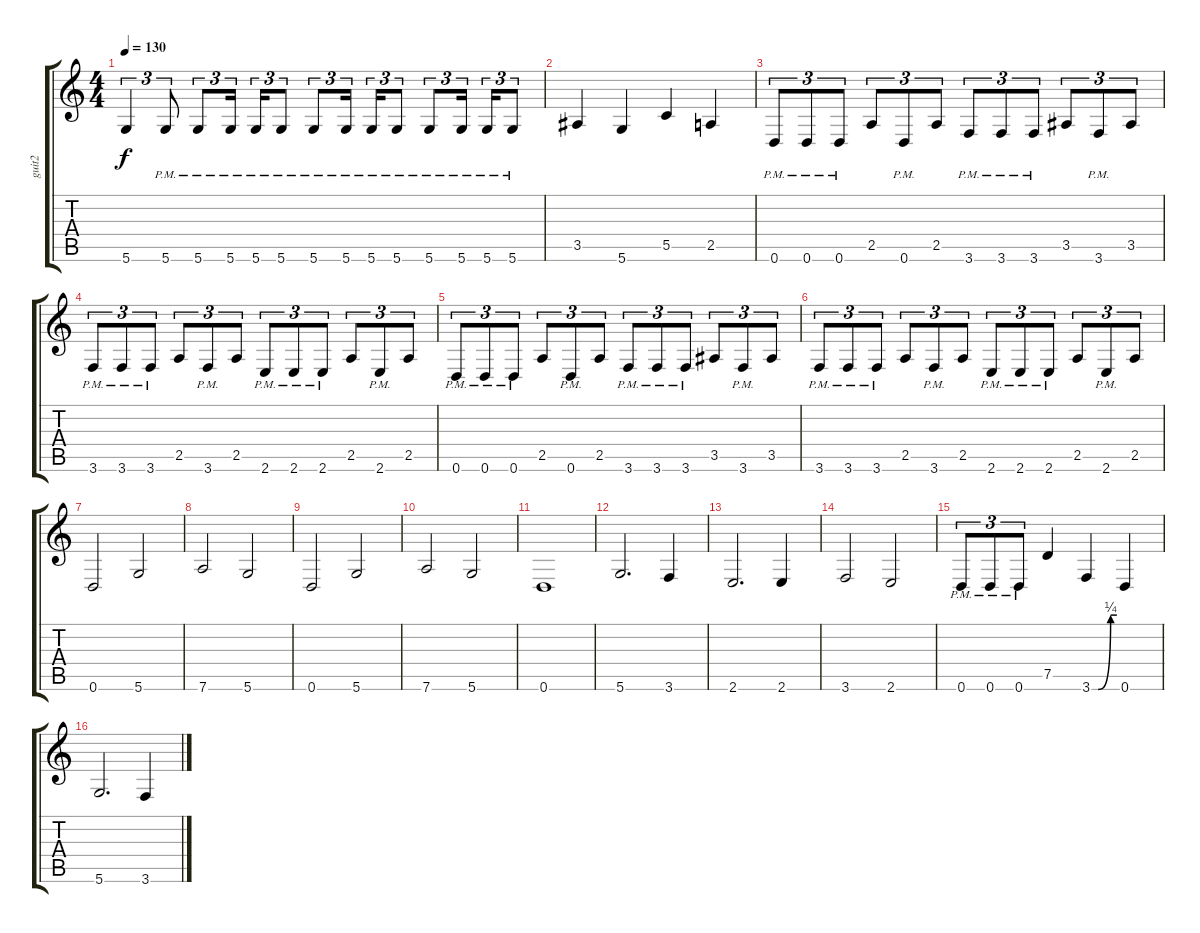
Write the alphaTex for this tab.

\track ("guit2" "guit2") {instrument distortionguitar}
\staff {score tabs}
\tuning (D4 A3 F3 C3 G2 D2) {hide}
\ts (4 4)
\tempo 130
\clef g2
\ks c
5.6.4{tu (3 2) dy f} 5.6{pm}.8{tu (3 2)} 5.6{pm}.8{tu (3 2)} 5.6{pm}.16{tu (3 2) beam splitsecondary} 5.6{pm}.16{tu (3 2)} 5.6{pm}.8{tu (3 2)} 5.6{pm}.8{tu (3 2)} 5.6{pm}.16{tu (3 2) beam splitsecondary} 5.6{pm}.16{tu (3 2)} 5.6{pm}.8{tu (3 2)} 5.6{pm}.8{tu (3 2)} 5.6{pm}.16{tu (3 2) beam splitsecondary} 5.6{pm}.16{tu (3 2)} 5.6{pm}.8{tu (3 2)} |
3.5.4 5.6.4 5.5.4 2.5.4 |
0.6{pm}.8{tu (3 2)} 0.6{pm}.8{tu (3 2)} 0.6{pm}.8{tu (3 2)} 2.5.8{tu (3 2)} 0.6{pm}.8{tu (3 2)} 2.5.8{tu (3 2)} 3.6{pm}.8{tu (3 2)} 3.6{pm}.8{tu (3 2)} 3.6{pm}.8{tu (3 2)} 3.5.8{tu (3 2)} 3.6{pm}.8{tu (3 2)} 3.5.8{tu (3 2)} |
3.6{pm}.8{tu (3 2)} 3.6{pm}.8{tu (3 2)} 3.6{pm}.8{tu (3 2)} 2.5.8{tu (3 2)} 3.6{pm}.8{tu (3 2)} 2.5.8{tu (3 2)} 2.6{pm}.8{tu (3 2)} 2.6{pm}.8{tu (3 2)} 2.6{pm}.8{tu (3 2)} 2.5.8{tu (3 2)} 2.6{pm}.8{tu (3 2)} 2.5.8{tu (3 2)} |
0.6{pm}.8{tu (3 2)} 0.6{pm}.8{tu (3 2)} 0.6{pm}.8{tu (3 2)} 2.5.8{tu (3 2)} 0.6{pm}.8{tu (3 2)} 2.5.8{tu (3 2)} 3.6{pm}.8{tu (3 2)} 3.6{pm}.8{tu (3 2)} 3.6{pm}.8{tu (3 2)} 3.5.8{tu (3 2)} 3.6{pm}.8{tu (3 2)} 3.5.8{tu (3 2)} |
3.6{pm}.8{tu (3 2)} 3.6{pm}.8{tu (3 2)} 3.6{pm}.8{tu (3 2)} 2.5.8{tu (3 2)} 3.6{pm}.8{tu (3 2)} 2.5.8{tu (3 2)} 2.6{pm}.8{tu (3 2)} 2.6{pm}.8{tu (3 2)} 2.6{pm}.8{tu (3 2)} 2.5.8{tu (3 2)} 2.6{pm}.8{tu (3 2)} 2.5.8{tu (3 2)} |
0.6.2 5.6.2 |
7.6.2 5.6.2 |
0.6.2 5.6.2 |
7.6.2 5.6.2 |
0.6.1 |
5.6.2{d} 3.6.4 |
2.6.2{d} 2.6.4 |
3.6.2 2.6.2 |
0.6{pm}.8{tu (3 2)} 0.6{pm}.8{tu (3 2)} 0.6{pm}.8{tu (3 2)} 7.5.4 3.6{be (custom 0 0 15 0 45 1 60 1)}.4 0.6.4 |
5.6.2{d} 3.6.4
